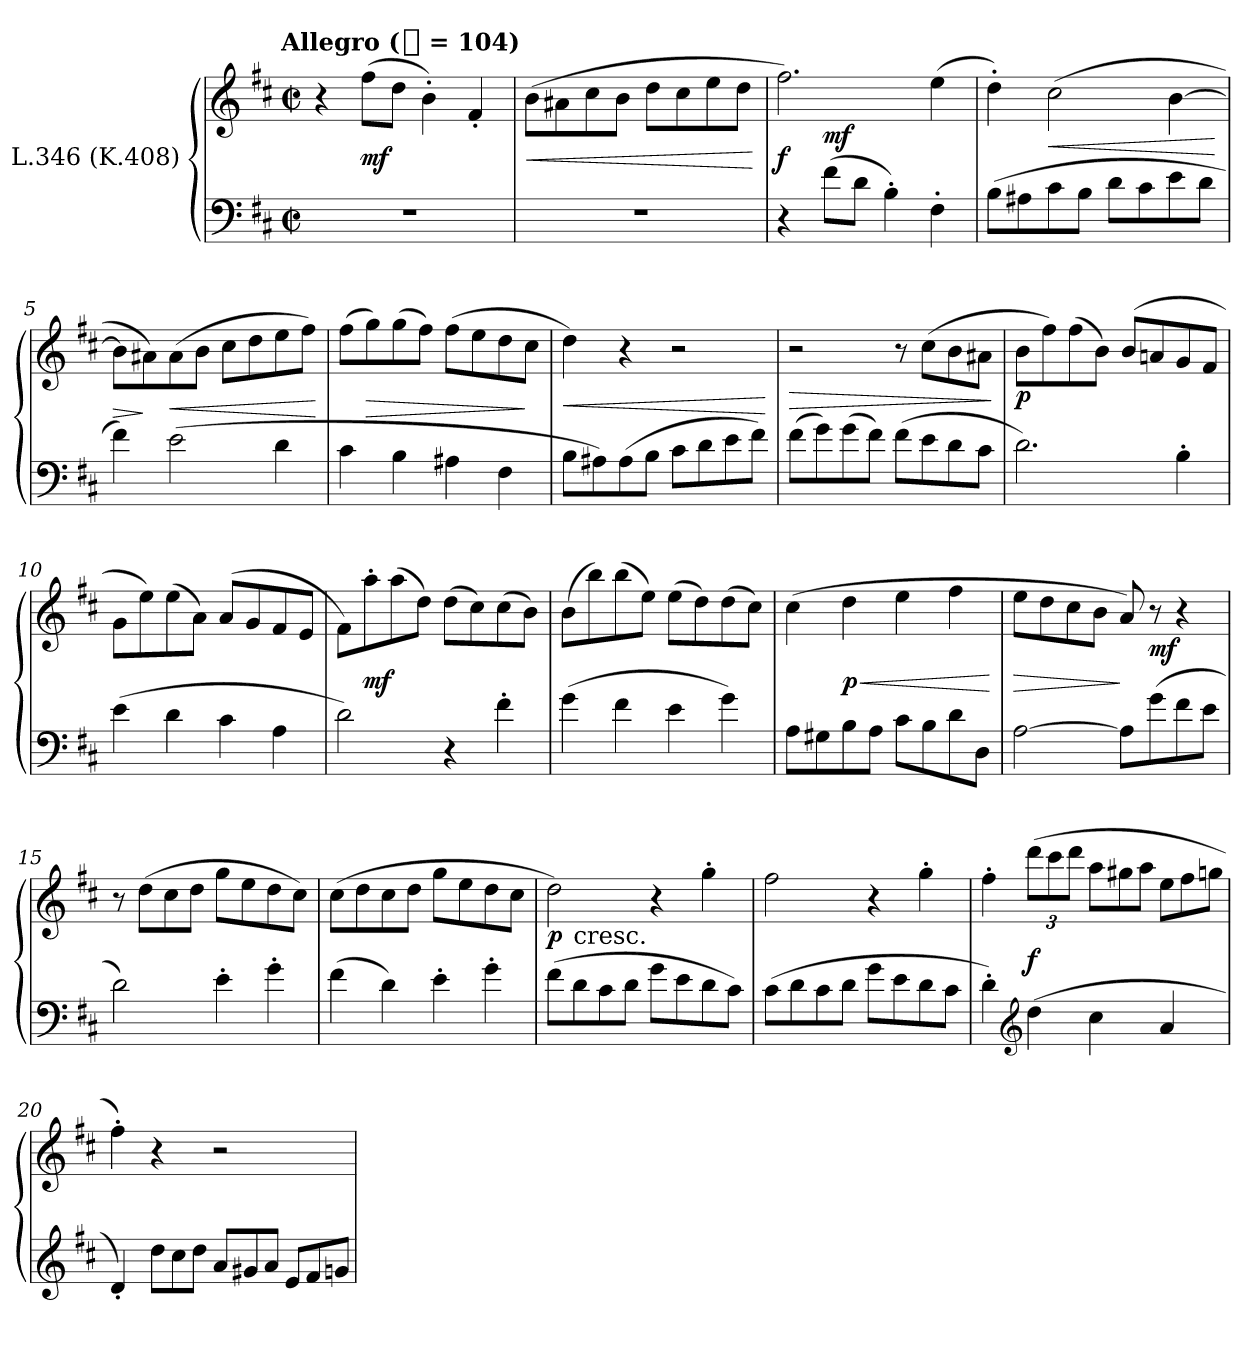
**kern	**kern	**dynam
*part1	*part1	*part1
*staff2	*staff1	*staff1/2
*I"L.346 (K.408)	*	*
*clefF4	*clefG2	*
*k[f#c#]	*k[f#c#]	*
*b:	*b:	*
!!LO:TX:omd:t=Allegro ([half] = 104)
*M2/2	*M2/2	*
*met(c|)	*met(c|)	*
*MM208	*MM208	*
=1	=1	=1
1r	4r	.
.	(8ff#L	mf
.	8ddJ	.
.	4b')	.
.	4f#'	.
=2	=2	=2
1r	(8bL	<
.	8a#X	.
.	8cc#	.
.	8bJ	.
.	8ddL	.
.	8cc#	.
.	8ee	.
.	8ddJ	.
.	.	[
=3	=3	=3
*	*^	*
4r	2.ff#)	4ryy	f
(8f#L	.	2.ryy	mf
8dJ	.	.	.
4B')	.	.	.
4F#'	(4ee	.	.
*	*v	*v	*
!!LO:LB:g=z
=4	=4	=4
(8BL	4dd')	.
8A#X	.	.
8c#	(2cc#	<
8BJ	.	.
8dL	.	.
8c#	.	.
8e	[4b	.
8dJ	.	.
.	.	[
=5	=5	=5
4f#)	8b\L]	>
.	8a#X\)	]
(2e	(8a#\	<
.	8b\J	.
.	8cc#L	.
.	8dd	.
4d	8ee	.
.	8ff#J)	.
.	.	[
=6	=6	=6
4c#	(8ff#L	.
.	8gg)	>
4B	(8gg	.
.	8ff#J)	.
4A#X	(8ff#L	.
.	8ee	.
4F#	8dd	.
.	8cc#J	]
!!LO:LB:g=z
=7	=7	=7
8BL	4dd)	<
8A#X)	.	.
(8A#	4r	.
8BJ	.	.
8c#L	2r	.
8d	.	.
8e	.	.
8f#J)	.	.
.	.	[
=8	=8	=8
(8f#L	2r	>
8g)	.	.
(8g	.	.
8f#J)	.	.
(8f#L	8r	.
8e	(8cc#L	.
8d	8b	.
8c#J	8a#XJ	.
.	.	]
=9	=9	=9
2.d)	8bL	p
.	8ff#)	.
.	(8ff#	.
.	8bJ)	.
.	(8bL	.
.	8an	.
4B'	8g	.
.	8f#J	.
!!LO:LB:g=z
=10	=10	=10
(4e	8gL	.
.	8ee)	.
4d	(8ee	.
.	8aJ)	.
4c#	(8aL	.
.	8g	.
4A	8f#	.
.	8eJ	.
=11	=11	=11
2d)	8f#L)	.
.	8aa'	mf
.	(8aa	.
.	8ddJ)	.
4r	(8ddL	.
.	8cc#)	.
4f#'	(8cc#	.
.	8bJ)	.
=12	=12	=12
(4g	(8bL	.
.	8bb)	.
4f#	(8bb	.
.	8eeJ)	.
4e	(8eeL	.
.	8dd)	.
4g)	(8dd	.
.	8cc#J)	.
!!LO:LB:g=z
=13	=13	=13
8AL	(4cc#	.
8G#X	.	.
8B	4dd	< p
8AJ	.	.
8c#L	4ee	.
8B	.	.
8d	4ff#	.
8DJ	.	.
.	.	[
=14	=14	=14
[2A	8eeL	>
.	8dd	.
.	8cc#	.
.	8bJ	.
8AL]	8a)	]
(8g	8r	mf
8f#	4r	.
8eJ	.	.
=15	=15	=15
2d)	8r	.
.	(8ddL	.
.	8cc#	.
.	8ddJ	.
4e'	8ggL	.
.	8ee	.
4g'	8dd	.
.	8cc#J)	.
!!LO:LB:g=z
=16	=16	=16
(4f#	(8cc#L	.
.	8dd	.
4d)	8cc#	.
.	8ddJ	.
4e'	8ggL	.
.	8ee	.
4g'	8dd	.
.	8cc#J	.
=17	=17	=17
*	*^	*
(8f#L	2dd)	8ryy	p
!	!	!LO:TX:c:t=cresc.	!
8d	.	2..ryy	.
8c#	.	.	.
8dJ	.	.	.
8gL	4r	.	.
8e	.	.	.
8d	4gg'	.	.
8c#J)	.	.	.
*	*v	*v	*
=18	=18	=18
(8c#L	2ff#	.
8d	.	.
8c#	.	.
8dJ	.	.
8gL	4r	.
8e	.	.
8d	4gg'	.
8c#J	.	.
!!LO:LB:g=z
=19	=19	=19
4d')	4ff#'	.
*clefG2	*	*
(4dd	(12dddL	f
.	12ccc#	.
.	12dddJ	.
*	*Xtuplet	*
4cc#	12aaL	.
.	12gg#X	.
.	12aaJ	.
4a	12eeL	.
.	12ff#	.
.	12ggnJ	.
=20	=20	=20
4d')	4ff#')	.
*Xtuplet	*	*
12ddL	4r	.
12cc#	.	.
12ddJ	.	.
12aL	2r	.
12g#X	.	.
12aJ	.	.
12eL	.	.
12f#	.	.
12gnJ	.	.
=	=	=
*-	*-	*-
